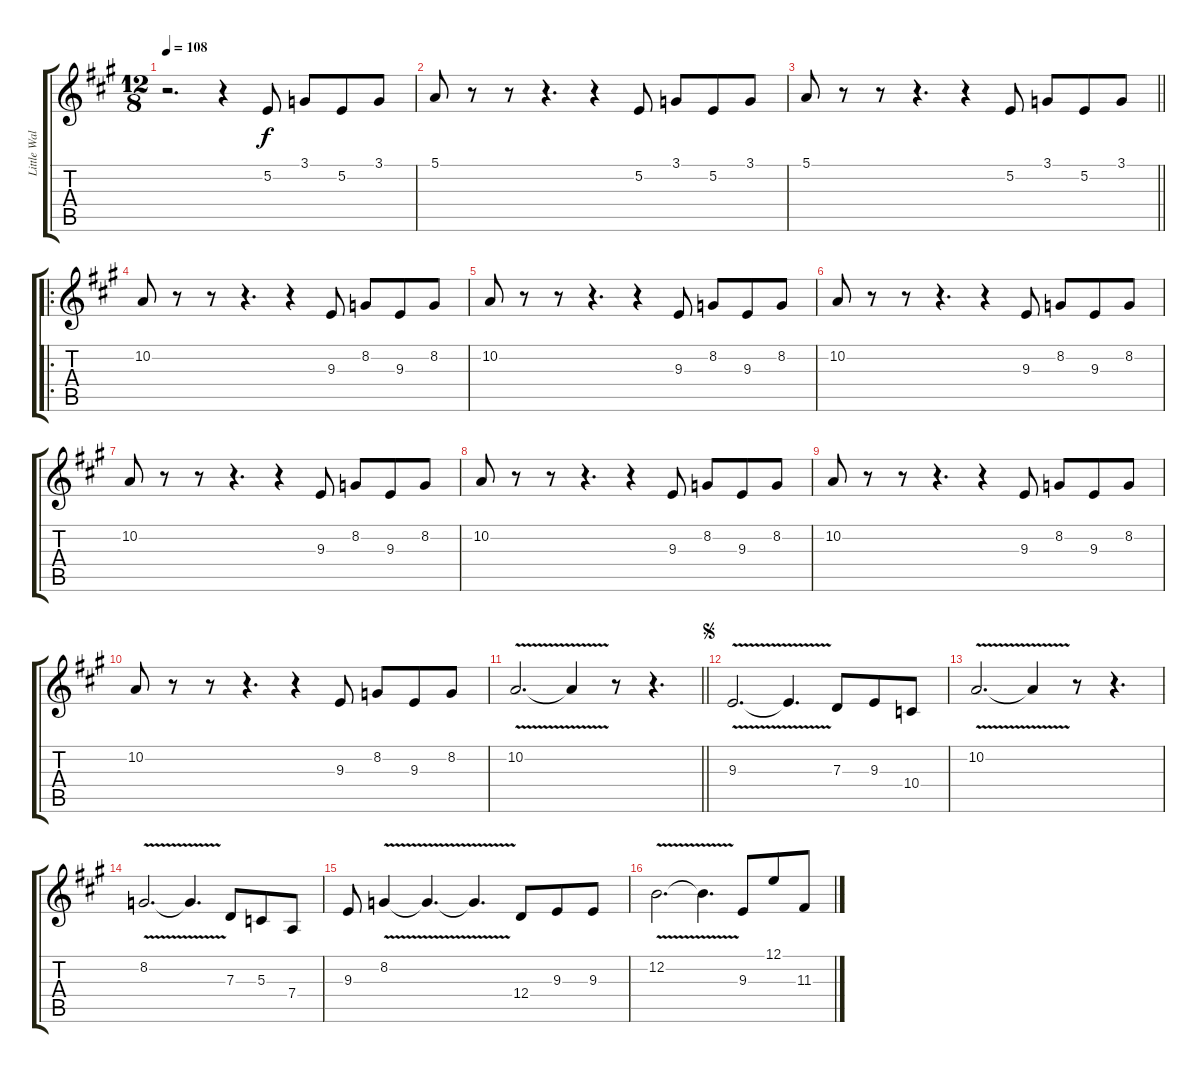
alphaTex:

\track ("Little Walter - Harmonica" "Little Wal") {instrument harmonica}
\staff {score tabs}
\tuning (E4 B3 G3 D3 A2 E2) {hide}
\ts (12 8)
\tempo 108
\clef g2
\ks a
r.2{d dy f instrument harmonica} r.4 5.2.8 3.1.8 5.2.8 3.1.8 |
5.1.8 r.8 r.8 r.4{d} r.4 5.2.8 3.1.8 5.2.8 3.1.8 |
\barLineRight lightlight
5.1.8 r.8 r.8 r.4{d} r.4 5.2.8 3.1.8 5.2.8 3.1.8 |
\ro
10.2.8 r.8 r.8 r.4{d} r.4 9.3.8 8.2.8 9.3.8 8.2.8 |
10.2.8 r.8 r.8 r.4{d} r.4 9.3.8 8.2.8 9.3.8 8.2.8 |
10.2.8 r.8 r.8 r.4{d} r.4 9.3.8 8.2.8 9.3.8 8.2.8 |
10.2.8 r.8 r.8 r.4{d} r.4 9.3.8 8.2.8 9.3.8 8.2.8 |
10.2.8 r.8 r.8 r.4{d} r.4 9.3.8 8.2.8 9.3.8 8.2.8 |
10.2.8 r.8 r.8 r.4{d} r.4 9.3.8 8.2.8 9.3.8 8.2.8 |
10.2.8 r.8 r.8 r.4{d} r.4 9.3.8 8.2.8 9.3.8 8.2.8 |
\barLineRight lightlight
10.2{v}.2{d} 10.2{v t}.4 r.8 r.4{d} |
\jump segno
9.3{v}.2{d} 9.3{v t}.4{d} 7.3.8 9.3.8 10.4.8 |
10.2{v}.2{d} 10.2{v t}.4 r.8 r.4{d} |
8.2{v}.2{d} 8.2{v t}.4{d} 7.3.8 5.3.8 7.4.8 |
9.3.8 8.2{v}.4 8.2{v t}.4{d} 8.2{v t}.4{d} 12.4.8 9.3.8 9.3.8 |
12.2{v}.2{d} 12.2{v t}.4{d} 9.3.8 12.1.8 11.3.8
